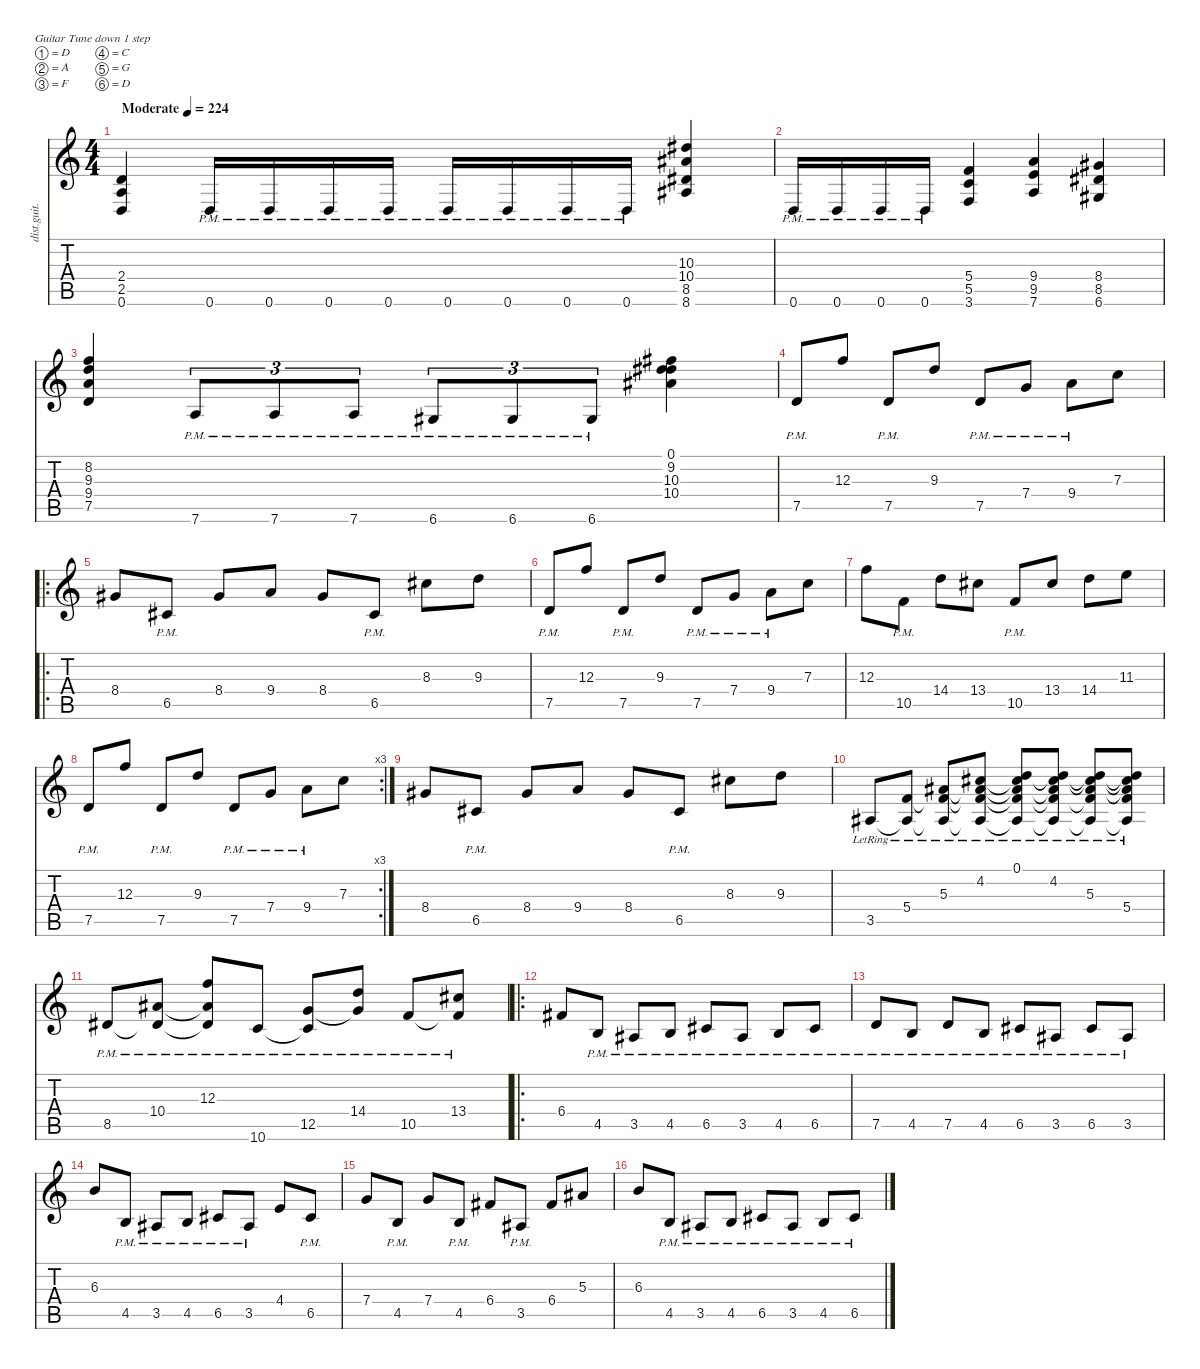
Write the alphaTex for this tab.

\defaultSystemsLayout 4
\hideDynamics
\bracketExtendMode nobrackets
\otherSystemsTrackNameOrientation horizontal
\track ("Steffen Kummerer" "dist.guit.") {mute instrument distortionguitar}
\staff {score tabs}
\tuning (D4 A3 F3 C3 G2 D2)
\ts (4 4)
\beaming (8 2 2 2 2)
\tempo (224 "Moderate")
\clef g2
\ks c
(2.4 2.5 0.6).4{dy f instrument distortionguitar beam Up} 0.6{pm}.16{beam Up} 0.6{pm}.16{beam Up} 0.6{pm}.16{beam Up} 0.6{pm}.16{beam Up} 0.6{pm}.16{beam Up} 0.6{pm}.16{beam Up} 0.6{pm}.16{beam Up} 0.6{pm}.16{beam Up} (10.3{acc #} 10.4{acc #} 8.5{acc #} 8.6{acc #}).4{beam Up} |
0.6{pm}.16{beam Up} 0.6{pm}.16{beam Up} 0.6{pm}.16{beam Up} 0.6{pm}.16{beam Up} (5.4 5.5 3.6).4{beam Up} (9.4 9.5 7.6).4{beam Up} (8.4{acc #} 8.5{acc #} 6.6{acc #}).4{beam Up} |
(8.2 9.3 9.4 7.5).4{beam Up} 7.6{pm}.8{tu (3 2) beam Up} 7.6{pm}.8{tu (3 2) beam Up} 7.6{pm}.8{tu (3 2) beam Up} 6.6{pm acc #}.8{tu (3 2) beam Up} 6.6{pm acc #}.8{tu (3 2) beam Up} 6.6{pm acc #}.8{tu (3 2) beam Up} (0.1 9.2{acc #} 10.3{acc #} 10.4{acc #}).4{beam Down} |
7.5{pm}.8{beam Up} 12.3.8{beam Up} 7.5{pm}.8{beam Up} 9.3.8{beam Up} 7.5{pm}.8{beam Up} 7.4{pm}.8{beam Up} 9.4{pm}.8{beam Down} 7.3.8{beam Down} |
\ro
8.4{acc #}.8{beam Up} 6.5{pm acc #}.8{beam Up} 8.4{acc #}.8{beam Up} 9.4.8{beam Up} 8.4{acc #}.8{beam Up} 6.5{pm acc #}.8{beam Up} 8.3{acc #}.8{beam Down} 9.3.8{beam Down} |
7.5{pm}.8{beam Up} 12.3.8{beam Up} 7.5{pm}.8{beam Up} 9.3.8{beam Up} 7.5{pm}.8{beam Up} 7.4{pm}.8{beam Up} 9.4{pm}.8{beam Down} 7.3.8{beam Down} |
12.3.8{beam Down} 10.5{pm}.8{beam Down} 14.4.8{beam Down} 13.4{acc #}.8{beam Down} 10.5{pm}.8{beam Up} 13.4{acc #}.8{beam Up} 14.4.8{beam Down} 11.3.8{beam Down} |
\rc 3
7.5{pm}.8{beam Up} 12.3.8{beam Up} 7.5{pm}.8{beam Up} 9.3.8{beam Up} 7.5{pm}.8{beam Up} 7.4{pm}.8{beam Up} 9.4{pm}.8{beam Down} 7.3.8{beam Down} |
8.4{acc #}.8{beam Up} 6.5{pm acc #}.8{beam Up} 8.4{acc #}.8{beam Up} 9.4.8{beam Up} 8.4{acc #}.8{beam Up} 6.5{pm acc #}.8{beam Up} 8.3{acc #}.8{beam Down} 9.3.8{beam Down} |
3.5{lr acc #}.8{beam Up} (5.4{lr} 3.5{lr t acc #}).8{beam Up} (5.3{lr acc #} 5.4{lr t} 3.5{lr t acc #}).8{beam Up} (4.2{lr acc #} 5.3{lr t acc #} 5.4{lr t} 3.5{lr t acc #}).8{beam Up} (0.1{lr} 4.2{lr t acc #} 5.3{lr t acc #} 5.4{lr t} 3.5{lr t acc #}).8{beam Up} (0.1{lr t} 4.2{lr acc #} 5.3{lr t acc #} 5.4{lr t} 3.5{lr t acc #}).8{beam Up} (0.1{lr t} 4.2{lr t acc #} 5.3{lr acc #} 5.4{lr t} 3.5{lr t acc #}).8{beam Up} (0.1{lr t} 4.2{lr t acc #} 5.3{lr t acc #} 5.4{lr} 3.5{lr t acc #}).8{beam Up} |
8.5{pm acc #}.8{beam Up} (10.4{pm acc #} 8.5{pm t acc #}).8{beam Up} (12.3{pm} 10.4{pm t acc #} 8.5{pm t acc #}).8{beam Up} 10.6{pm}.8{beam Up} (12.5{pm} 10.6{pm t}).8{beam Up} (14.4{pm} 12.5{pm t}).8{beam Up} 10.5{pm}.8{beam Up} (13.4{pm acc #} 10.5{pm t}).8{beam Up} |
\ro
6.4{acc #}.8{beam Up} 4.5{pm}.8{beam Up} 3.5{pm acc #}.8{beam Up} 4.5{pm}.8{beam Up} 6.5{pm acc #}.8{beam Up} 3.5{pm acc #}.8{beam Up} 4.5{pm}.8{beam Up} 6.5{pm acc #}.8{beam Up} |
7.5{pm}.8{beam Up} 4.5{pm}.8{beam Up} 7.5{pm}.8{beam Up} 4.5{pm}.8{beam Up} 6.5{pm acc #}.8{beam Up} 3.5{pm acc #}.8{beam Up} 6.5{pm acc #}.8{beam Up} 3.5{pm acc #}.8{beam Up} |
6.3.8{beam Up} 4.5{pm}.8{beam Up} 3.5{pm acc #}.8{beam Up} 4.5{pm}.8{beam Up} 6.5{pm acc #}.8{beam Up} 3.5{pm acc #}.8{beam Up} 4.4.8{beam Up} 6.5{pm acc #}.8{beam Up} |
7.4.8{beam Up} 4.5{pm}.8{beam Up} 7.4.8{beam Up} 4.5{pm}.8{beam Up} 6.4{acc #}.8{beam Up} 3.5{pm acc #}.8{beam Up} 6.4{acc #}.8{beam Up} 5.3{acc #}.8{beam Up} |
6.3.8{beam Up} 4.5{pm}.8{beam Up} 3.5{pm acc #}.8{beam Up} 4.5{pm}.8{beam Up} 6.5{pm acc #}.8{beam Up} 3.5{pm acc #}.8{beam Up} 4.5{pm}.8{beam Up} 6.5{pm acc #}.8{beam Up}
